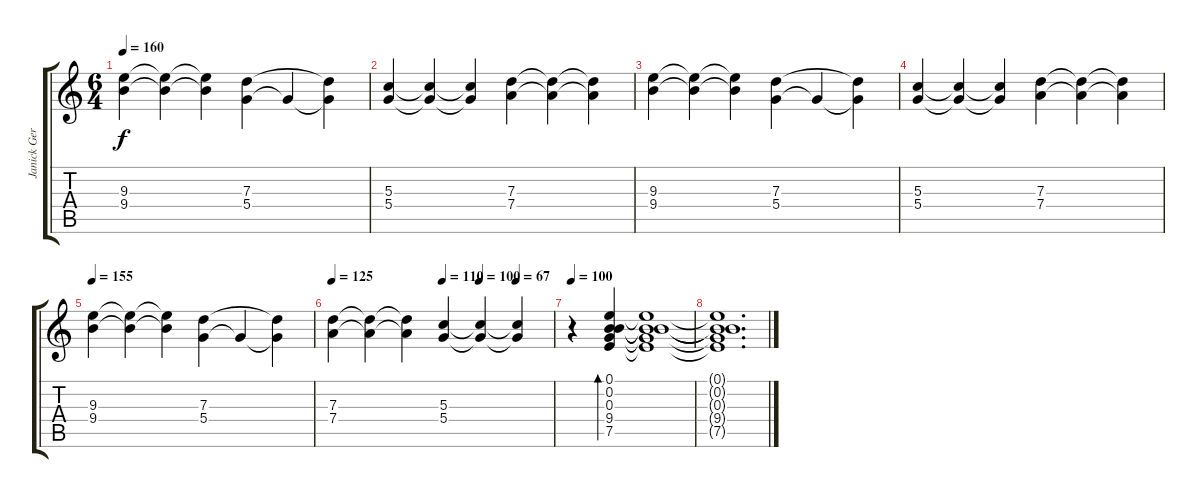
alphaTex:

\track ("Janick Gers" "Janick Ger") {instrument electricguitarclean}
\staff {score tabs}
\tuning (E4 B3 G3 D3 A2 E2) {hide}
\ts (6 4)
\tempo 160
\clef g2
\ks c
(9.3 9.4).4{dy f} (9.3{t} 9.4{t}).4 (9.3{t} 9.4{t}).4 (7.3 5.4).4 5.4{t}.4 (7.3{t} 5.4{t}).4 |
(5.3 5.4).4 (5.3{t} 5.4{t}).4 (5.3{t} 5.4{t}).4 (7.3 7.4).4 (7.3{t} 7.4{t}).4 (7.3{t} 7.4{t}).4 |
(9.3 9.4).4 (9.3{t} 9.4{t}).4 (9.3{t} 9.4{t}).4 (7.3 5.4).4 5.4{t}.4 (7.3{t} 5.4{t}).4 |
(5.3 5.4).4 (5.3{t} 5.4{t}).4 (5.3{t} 5.4{t}).4 (7.3 7.4).4 (7.3{t} 7.4{t}).4 (7.3{t} 7.4{t}).4 |
\tempo 155
(9.3 9.4).4 (9.3{t} 9.4{t}).4 (9.3{t} 9.4{t}).4 (7.3 5.4).4 5.4{t}.4 (7.3{t} 5.4{t}).4 |
\tempo 125
\tempo (110 0.5)
\tempo (100 0.6666666666666666)
\tempo (67 0.8333333333333334)
(7.3 7.4).4 (7.3{t} 7.4{t}).4 (7.3{t} 7.4{t}).4 (5.3 5.4).4 (5.3{t} 5.4{t}).4 (5.3{t} 5.4{t}).4 |
\tempo 100
r.4 (0.1 0.2 0.3 9.4 7.5).4{bd 480} (0.1{t} 0.2{t} 0.3{t} 9.4{t} 7.5{t}).1 |
(0.1{t} 0.2{t} 0.3{t} 9.4{t} 7.5{t}).1{d}
